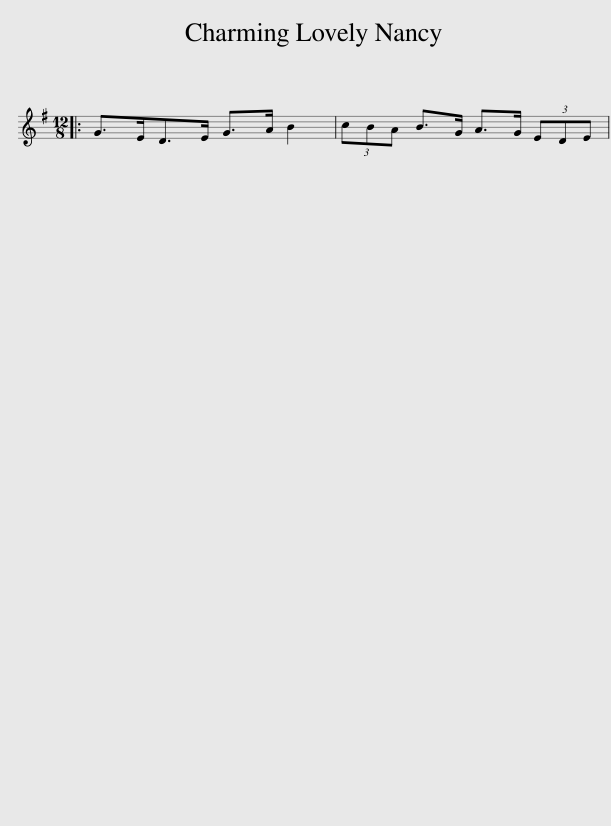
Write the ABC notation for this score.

X:1
L:1/8
M:12/8
I:linebreak $
K:G
V:1 treble
V:1
|: G>ED>E G>A B2 | (3cBA B>G A>G (3EDE | %2
